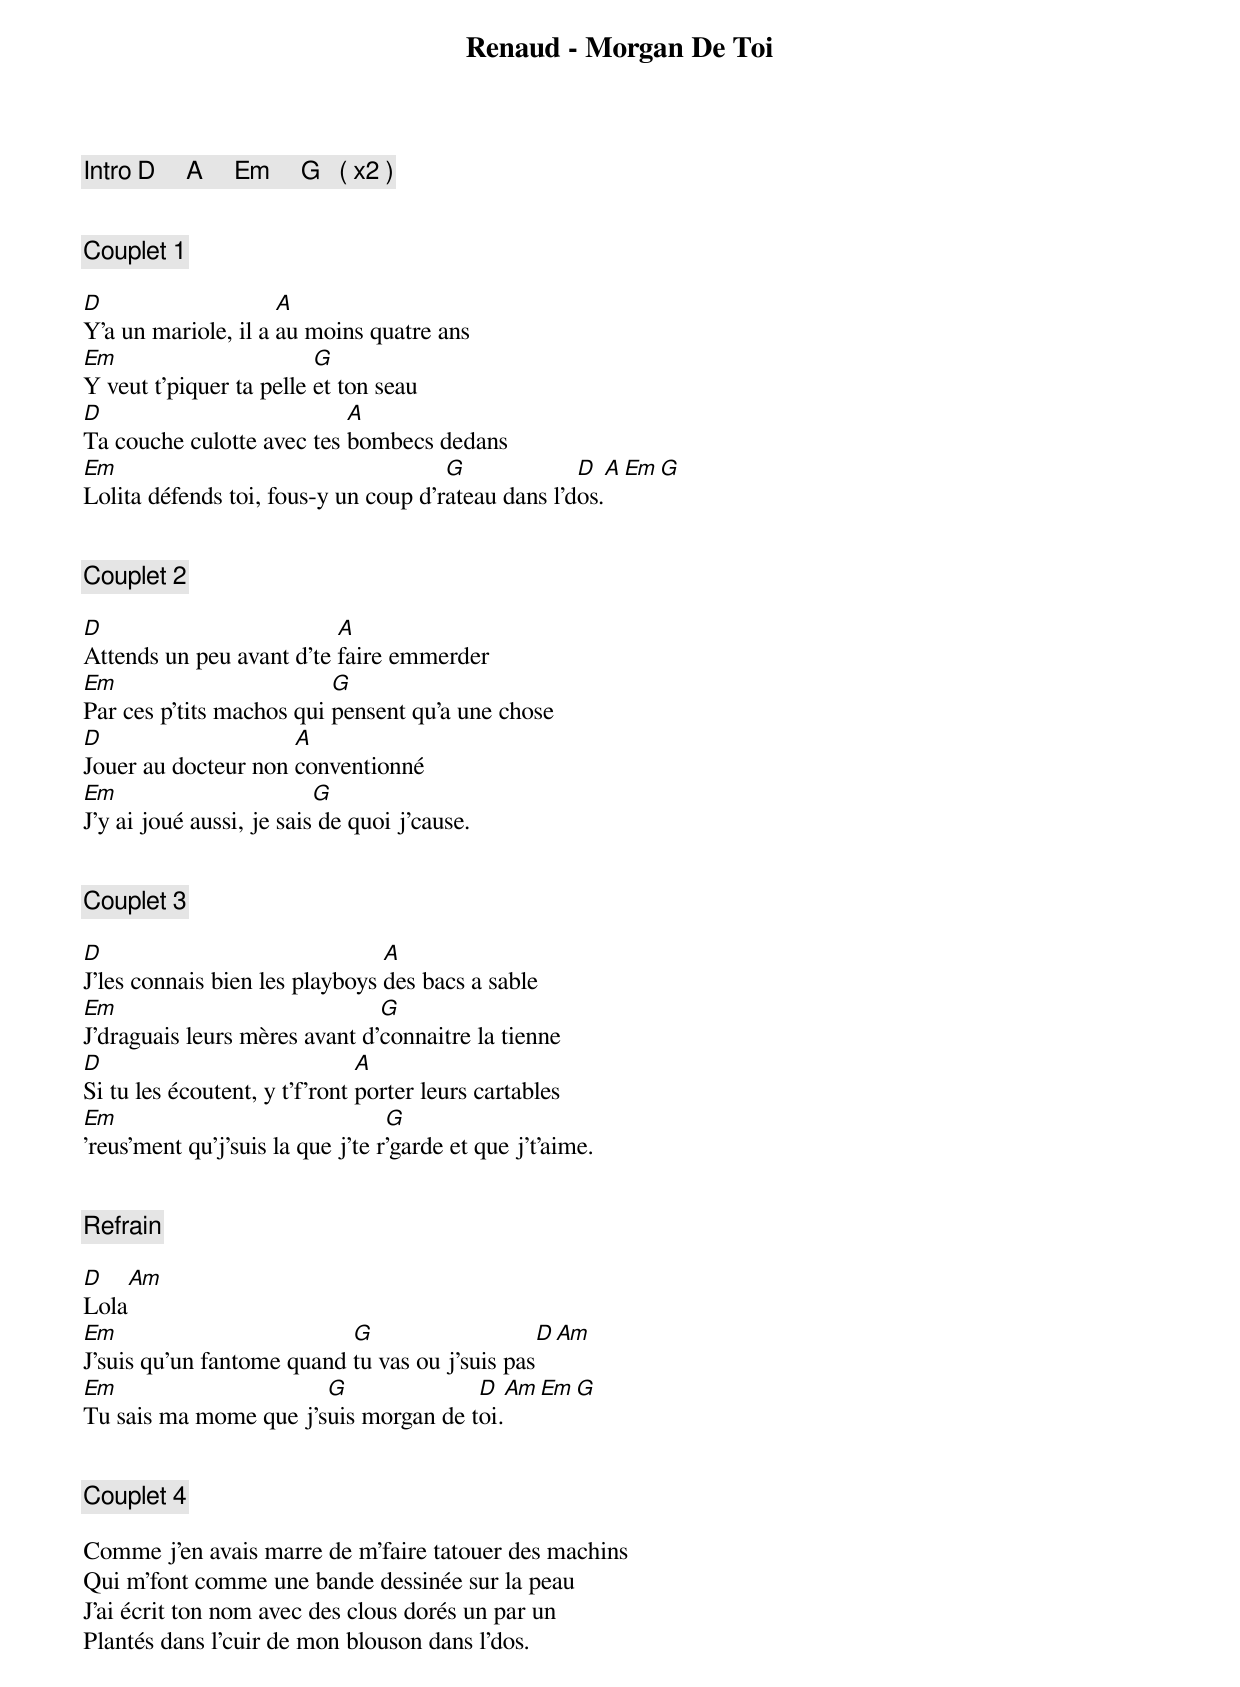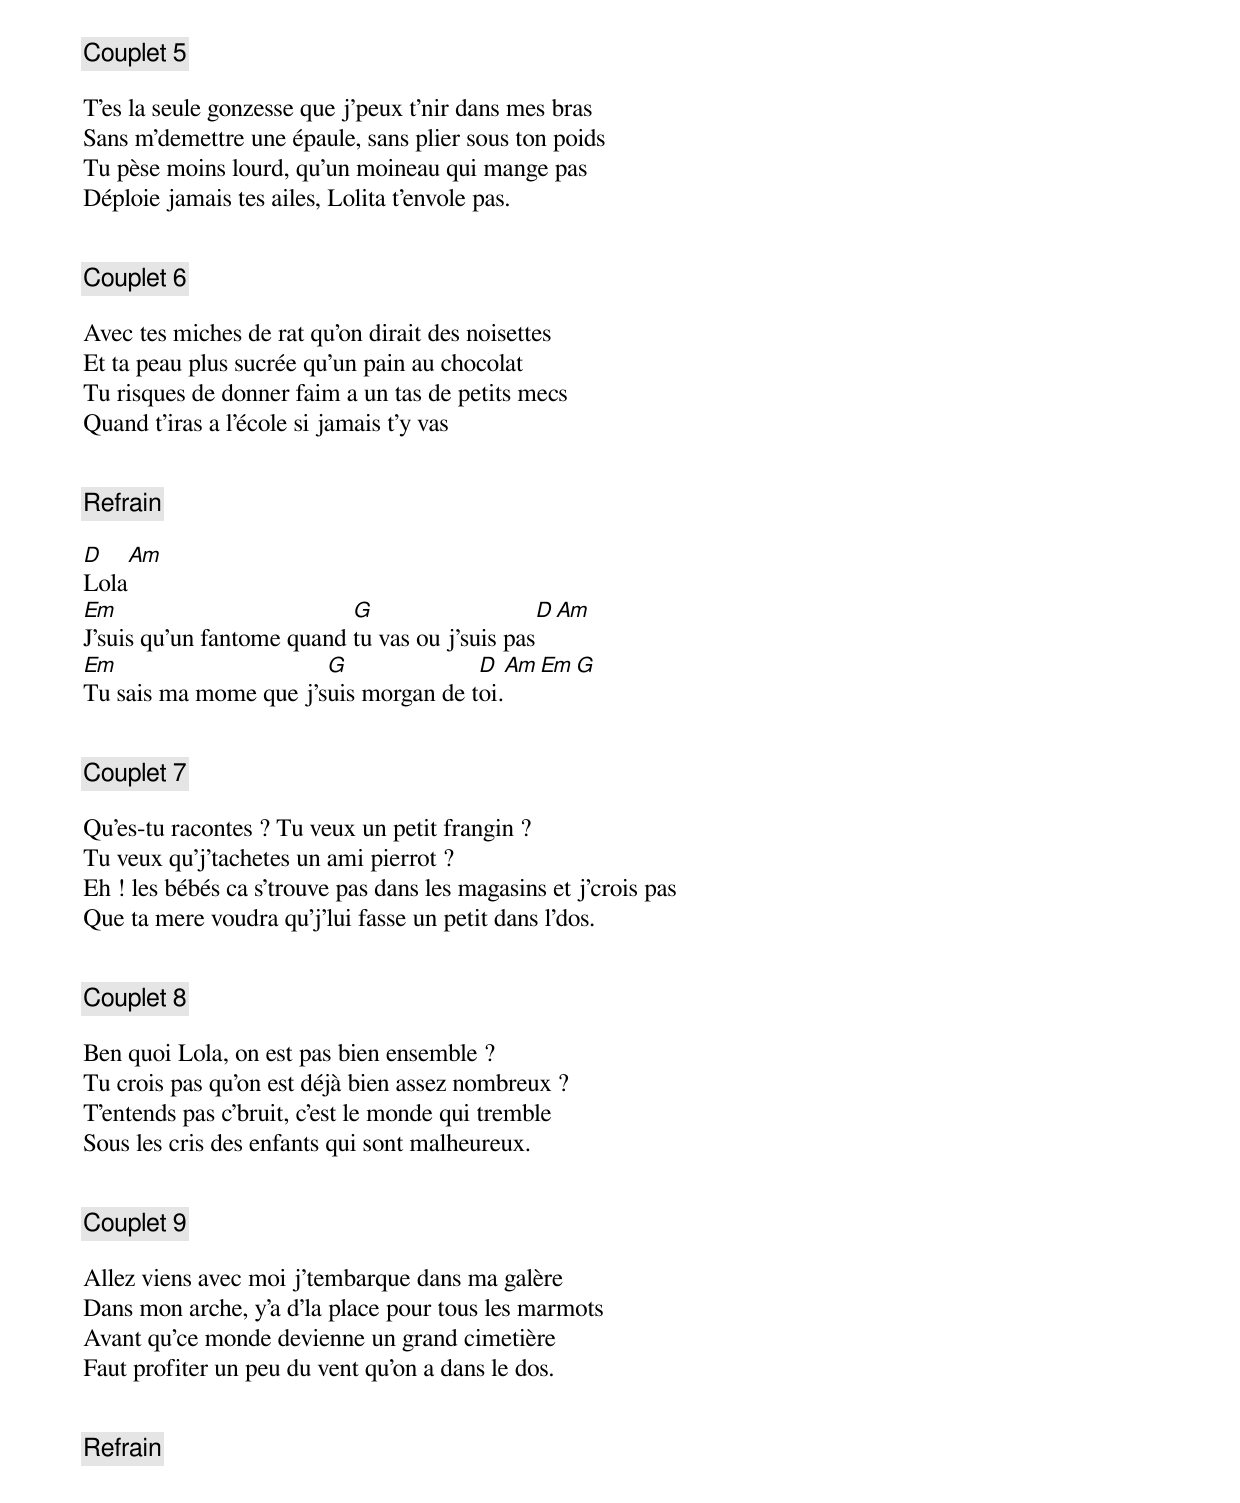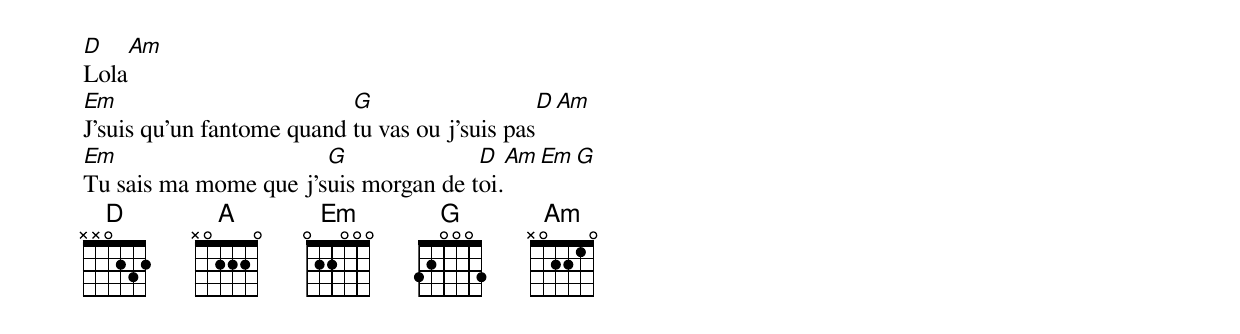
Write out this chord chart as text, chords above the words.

Renaud - Morgan De Toi

[Intro] D     A     Em     G   ( x2 )


[Couplet 1]

D                    A
Y'a un mariole, il a au moins quatre ans
Em                       G
Y veut t'piquer ta pelle et ton seau
D                          A
Ta couche culotte avec tes bombecs dedans
Em                                    G             D      A   Em   G
Lolita défends toi, fous-y un coup d'rateau dans l'dos.


[Couplet 2]

D                         A
Attends un peu avant d'te faire emmerder
Em                        G
Par ces p'tits machos qui pensent qu'a une chose
D                    A
Jouer au docteur non conventionné
Em                        G
J'y ai joué aussi, je sais de quoi j'cause.


[Couplet 3]

D                               A
J'les connais bien les playboys des bacs a sable
Em                             G
J'draguais leurs mères avant d'connaitre la tienne
D                              A
Si tu les écoutent, y t'f'ront porter leurs cartables
Em                                G
'reus'ment qu'j'suis la que j'te r'garde et que j't'aime.


[Refrain]

D    Am
Lola
Em                         G                   D     Am
J'suis qu'un fantome quand tu vas ou j'suis pas
Em                     G              D       Am   Em    G
Tu sais ma mome que j'suis morgan de toi.


[Couplet 4]

Comme j'en avais marre de m'faire tatouer des machins
Qui m'font comme une bande dessinée sur la peau
J'ai écrit ton nom avec des clous dorés un par un
Plantés dans l'cuir de mon blouson dans l'dos.


[Couplet 5]

T'es la seule gonzesse que j'peux t'nir dans mes bras
Sans m'demettre une épaule, sans plier sous ton poids
Tu pèse moins lourd, qu'un moineau qui mange pas
Déploie jamais tes ailes, Lolita t'envole pas.


[Couplet 6]

Avec tes miches de rat qu'on dirait des noisettes
Et ta peau plus sucrée qu'un pain au chocolat
Tu risques de donner faim a un tas de petits mecs
Quand t'iras a l'école si jamais t'y vas


[Refrain]

D    Am
Lola
Em                         G                   D     Am
J'suis qu'un fantome quand tu vas ou j'suis pas
Em                     G              D       Am     Em    G
Tu sais ma mome que j'suis morgan de toi.


[Couplet 7]

Qu'es-tu racontes ? Tu veux un petit frangin ?
Tu veux qu'j'tachetes un ami pierrot ?
Eh ! les bébés ca s'trouve pas dans les magasins et j'crois pas
Que ta mere voudra qu'j'lui fasse un petit dans l'dos.


[Couplet 8]

Ben quoi Lola, on est pas bien ensemble ?
Tu crois pas qu'on est déjà bien assez nombreux ?
T'entends pas c'bruit, c'est le monde qui tremble
Sous les cris des enfants qui sont malheureux.


[Couplet 9]

Allez viens avec moi j'tembarque dans ma galère
Dans mon arche, y'a d'la place pour tous les marmots
Avant qu'ce monde devienne un grand cimetière
Faut profiter un peu du vent qu'on a dans le dos.


[Refrain]

D    Am
Lola
Em                         G                   D     Am
J'suis qu'un fantome quand tu vas ou j'suis pas
Em                     G              D       Am     Em    G
Tu sais ma mome que j'suis morgan de toi.
